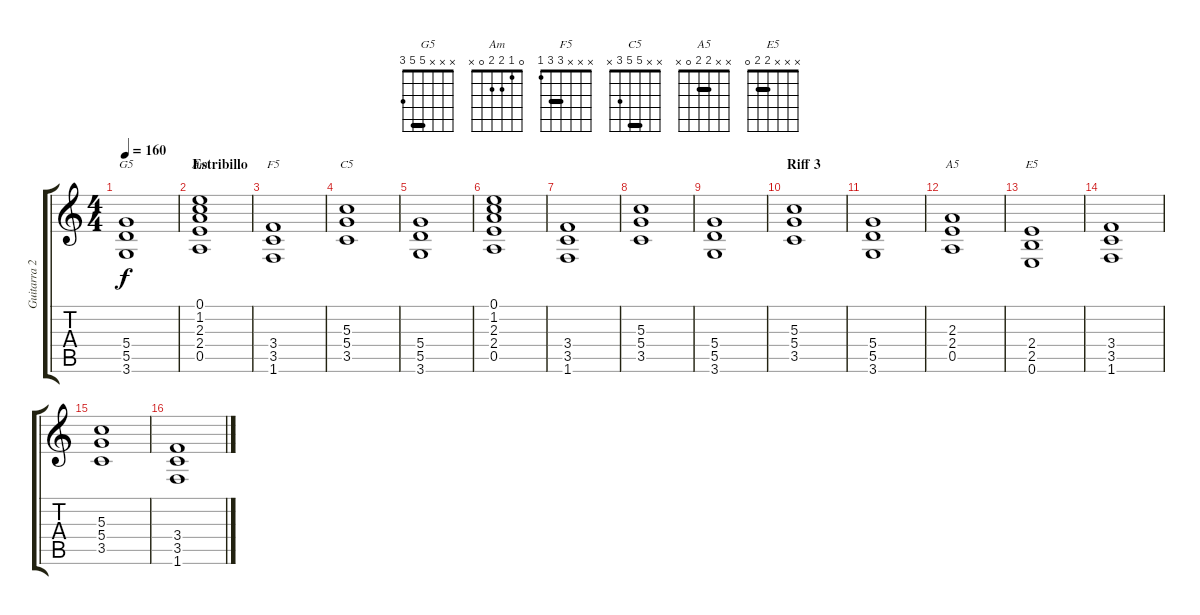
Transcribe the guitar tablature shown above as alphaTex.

\track ("Guitarra 2" "Guitarra 2") {instrument distortionguitar}
\staff {score tabs}
\tuning (E4 B3 G3 D3 A2 E2) {hide}
\chord ("G5" x x x 5 5 3) {barre 5}
\chord ("Am" 0 1 2 2 0 x)
\chord ("F5" x x x 3 3 1) {barre 3}
\chord ("C5" x x 5 5 3 x) {barre 5}
\chord ("A5" x x 2 2 0 x) {barre 2}
\chord ("E5" x x x 2 2 0) {barre 2}
\ts (4 4)
\tempo 160
\clef g2
\ks c
(5.4 5.5 3.6).1{ch "G5" dy f} |
\section ("" "Estribillo")
(0.1 1.2 2.3 2.4 0.5).1{ch "Am"} |
(3.4 3.5 1.6).1{ch "F5"} |
(5.3 5.4 3.5).1{ch "C5"} |
(5.4 5.5 3.6).1 |
(0.1 1.2 2.3 2.4 0.5).1 |
(3.4 3.5 1.6).1 |
(5.3 5.4 3.5).1 |
(5.4 5.5 3.6).1 |
\section ("" "Riff 3")
(5.3 5.4 3.5).1 |
(5.4 5.5 3.6).1 |
(2.3 2.4 0.5).1{ch "A5"} |
(2.4 2.5 0.6).1{ch "E5"} |
(3.4 3.5 1.6).1 |
(5.3 5.4 3.5).1 |
(3.4 3.5 1.6).1
